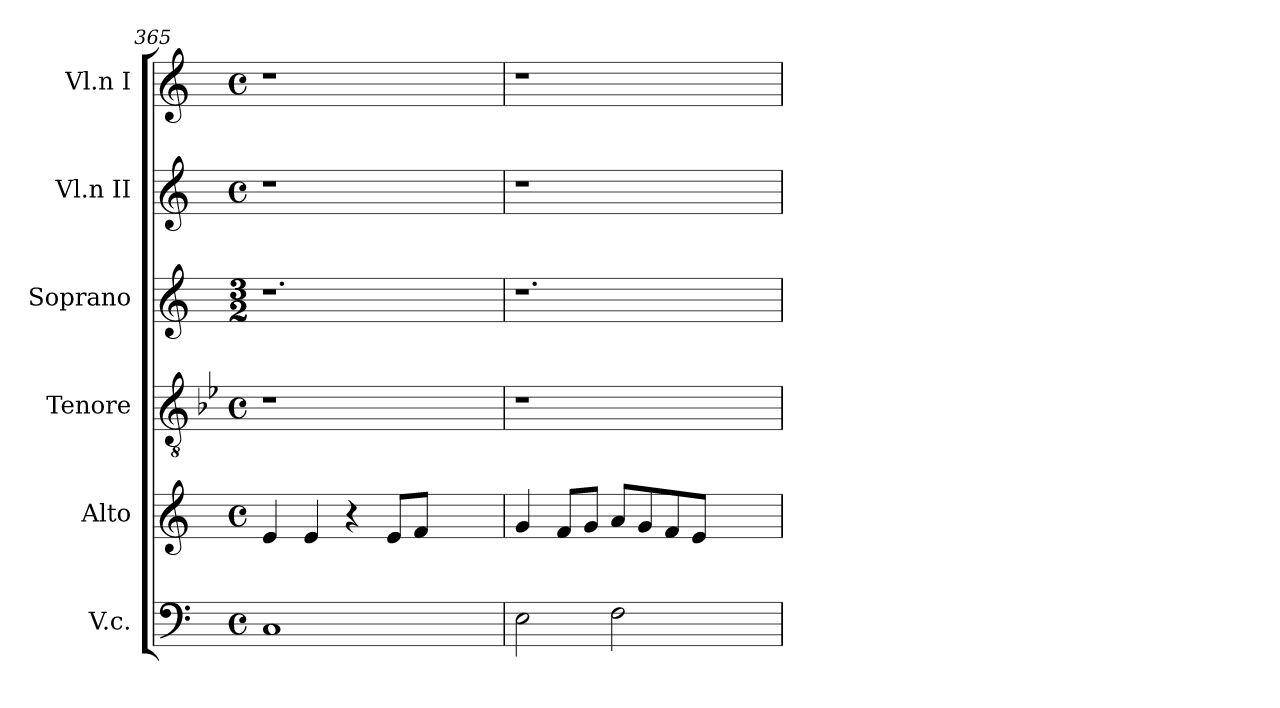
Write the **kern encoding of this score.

**kern	**kern	**kern	**kern	**kern	**kern
*part6	*part5	*part4	*part3	*part2	*part1
*staff6	*staff5	*staff4	*staff3	*staff2	*staff1
*I"V.c.	*I"Alto	*I"Tenore	*I"Soprano	*I"Vl.n II	*I"Vl.n I
*I'V.c.	*I'Alto	*I'Tenore	*I'Soprano	*I'Vl.n II	*I'Vl.n I
*clefF4	*clefG2	*clefGv2	*clefG2	*clefG2	*clefG2
*k[]	*k[]	*k[b-e-]	*k[]	*k[]	*k[]
*C:	*C:	*B-:	*C:	*C:	*C:
*M4/4	*M4/4	*M4/4	*M3/2	*M4/4	*M4/4
*met(c)	*met(c)	*met(c)	*	*met(c)	*met(c)
=365	=365	=365	=365	=365	=365
1C	4e/	1r	1.r	1r	1r
.	4e/	.	.	.	.
.	4r	.	.	.	.
.	8e/L	.	.	.	.
.	8f/J	.	.	.	.
2ryy	2ryy	2ryy	.	2ryy	2ryy
=366	=366	=366	=366	=366	=366
2E\	4g/	1r	1.r	1r	1r
.	8f/L	.	.	.	.
.	8g/J	.	.	.	.
2F\	8a/L	.	.	.	.
.	8g/	.	.	.	.
.	8f/	.	.	.	.
.	8e/J	.	.	.	.
2ryy	2ryy	2ryy	.	2ryy	2ryy
=	=	=	=	=	=
*-	*-	*-	*-	*-	*-
